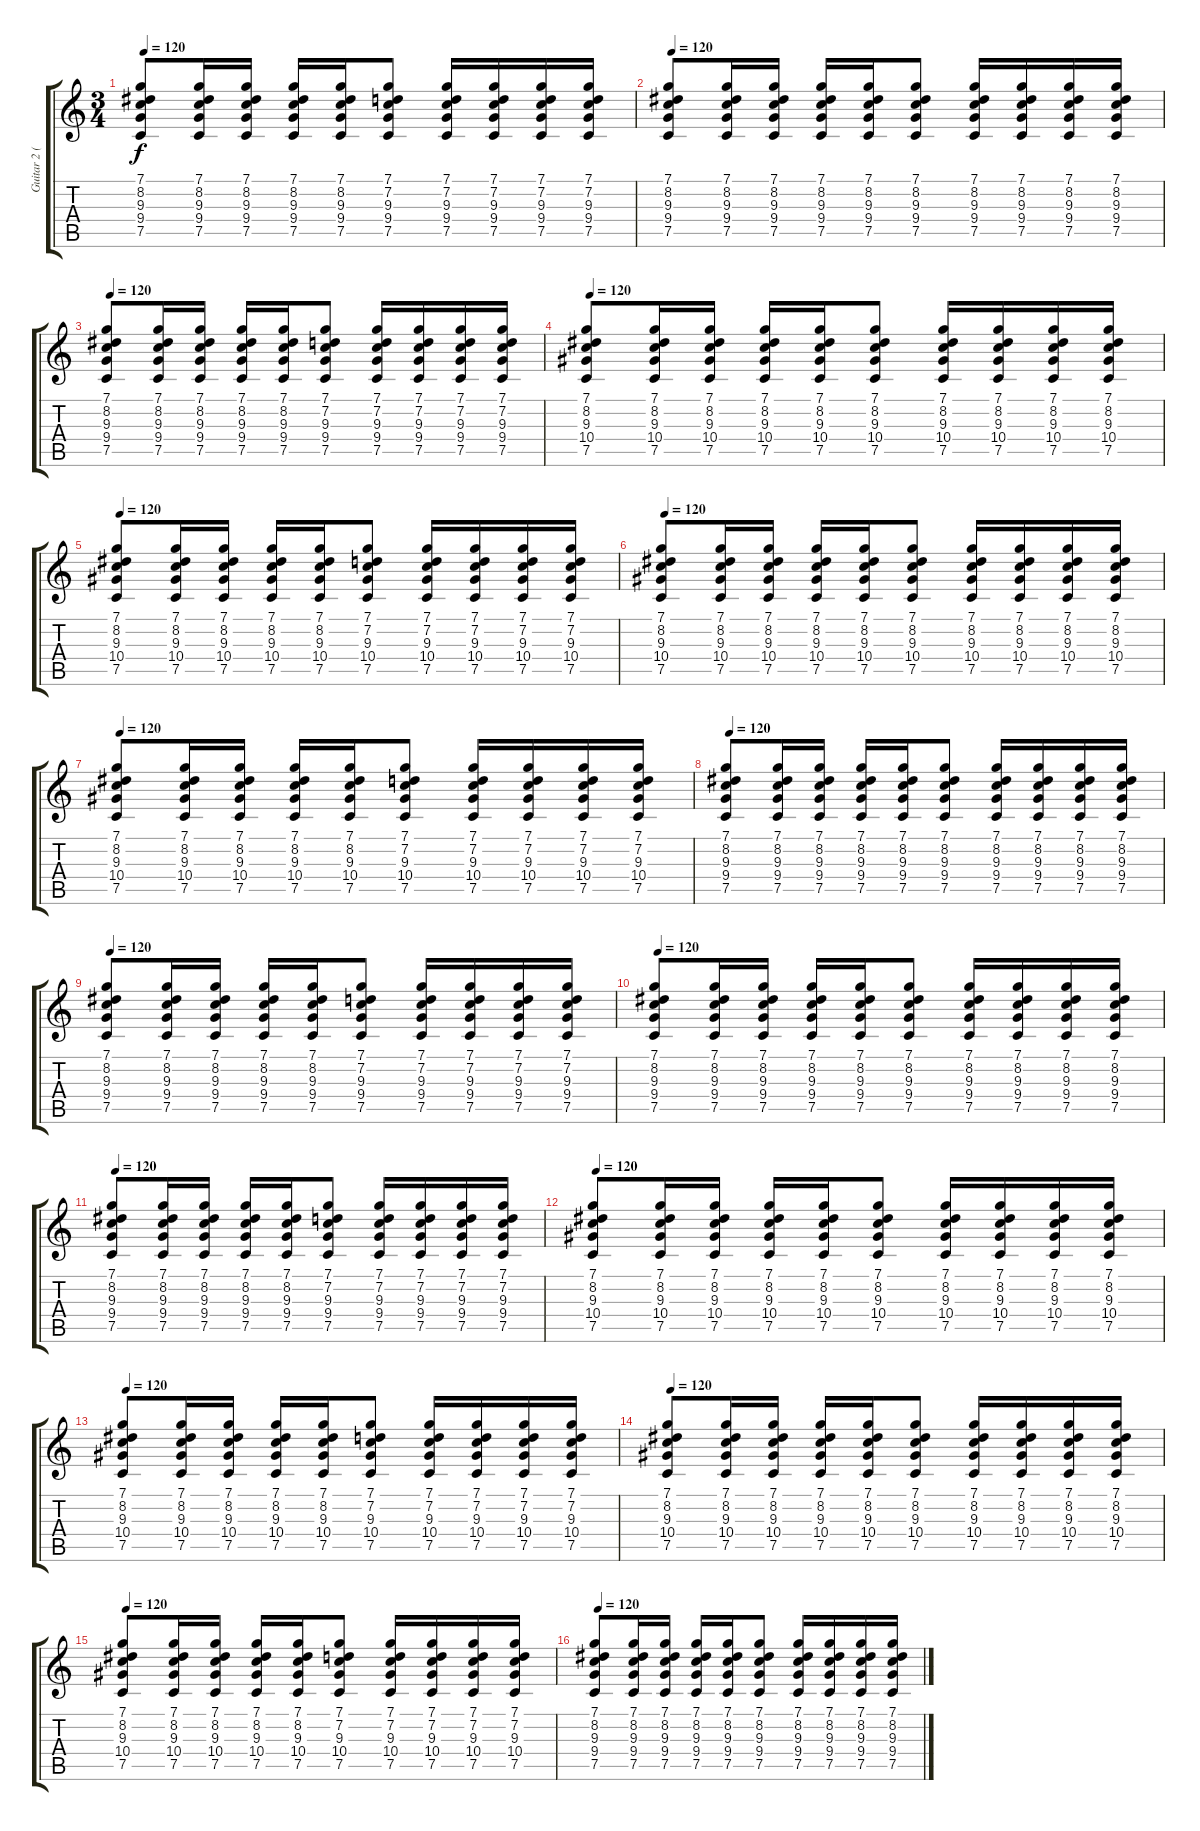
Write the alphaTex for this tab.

\track ("Guitar 2 (Clean)" "Guitar 2 (") {instrument acousticguitarnylon}
\staff {score tabs}
\tuning (C4 G3 Eb3 Bb2 F2 C2) {hide}
\ts (3 4)
\tempo 120
\clef g2
\ks c
(7.1 8.2 9.3 9.4 7.5).8{dy f} (7.1 8.2 9.3 9.4 7.5).16 (7.1 8.2 9.3 9.4 7.5).16 (7.1 8.2 9.3 9.4 7.5).16 (7.1 8.2 9.3 9.4 7.5).16 (7.1 7.2 9.3 9.4 7.5).8 (7.1 7.2 9.3 9.4 7.5).16 (7.1 7.2 9.3 9.4 7.5).16 (7.1 7.2 9.3 9.4 7.5).16 (7.1 7.2 9.3 9.4 7.5).16 |
\tempo 120
(7.1 8.2 9.3 9.4 7.5).8 (7.1 8.2 9.3 9.4 7.5).16 (7.1 8.2 9.3 9.4 7.5).16 (7.1 8.2 9.3 9.4 7.5).16 (7.1 8.2 9.3 9.4 7.5).16 (7.1 8.2 9.3 9.4 7.5).8 (7.1 8.2 9.3 9.4 7.5).16 (7.1 8.2 9.3 9.4 7.5).16 (7.1 8.2 9.3 9.4 7.5).16 (7.1 8.2 9.3 9.4 7.5).16 |
\tempo 120
(7.1 8.2 9.3 9.4 7.5).8 (7.1 8.2 9.3 9.4 7.5).16 (7.1 8.2 9.3 9.4 7.5).16 (7.1 8.2 9.3 9.4 7.5).16 (7.1 8.2 9.3 9.4 7.5).16 (7.1 7.2 9.3 9.4 7.5).8 (7.1 7.2 9.3 9.4 7.5).16 (7.1 7.2 9.3 9.4 7.5).16 (7.1 7.2 9.3 9.4 7.5).16 (7.1 7.2 9.3 9.4 7.5).16 |
\tempo 120
(7.1 8.2 9.3 10.4 7.5).8 (7.1 8.2 9.3 10.4 7.5).16 (7.1 8.2 9.3 10.4 7.5).16 (7.1 8.2 9.3 10.4 7.5).16 (7.1 8.2 9.3 10.4 7.5).16 (7.1 8.2 9.3 10.4 7.5).8 (7.1 8.2 9.3 10.4 7.5).16 (7.1 8.2 9.3 10.4 7.5).16 (7.1 8.2 9.3 10.4 7.5).16 (7.1 8.2 9.3 10.4 7.5).16 |
\tempo 120
(7.1 8.2 9.3 10.4 7.5).8 (7.1 8.2 9.3 10.4 7.5).16 (7.1 8.2 9.3 10.4 7.5).16 (7.1 8.2 9.3 10.4 7.5).16 (7.1 8.2 9.3 10.4 7.5).16 (7.1 7.2 9.3 10.4 7.5).8 (7.1 7.2 9.3 10.4 7.5).16 (7.1 7.2 9.3 10.4 7.5).16 (7.1 7.2 9.3 10.4 7.5).16 (7.1 7.2 9.3 10.4 7.5).16 |
\tempo 120
(7.1 8.2 9.3 10.4 7.5).8 (7.1 8.2 9.3 10.4 7.5).16 (7.1 8.2 9.3 10.4 7.5).16 (7.1 8.2 9.3 10.4 7.5).16 (7.1 8.2 9.3 10.4 7.5).16 (7.1 8.2 9.3 10.4 7.5).8 (7.1 8.2 9.3 10.4 7.5).16 (7.1 8.2 9.3 10.4 7.5).16 (7.1 8.2 9.3 10.4 7.5).16 (7.1 8.2 9.3 10.4 7.5).16 |
\tempo 120
(7.1 8.2 9.3 10.4 7.5).8 (7.1 8.2 9.3 10.4 7.5).16 (7.1 8.2 9.3 10.4 7.5).16 (7.1 8.2 9.3 10.4 7.5).16 (7.1 8.2 9.3 10.4 7.5).16 (7.1 7.2 9.3 10.4 7.5).8 (7.1 7.2 9.3 10.4 7.5).16 (7.1 7.2 9.3 10.4 7.5).16 (7.1 7.2 9.3 10.4 7.5).16 (7.1 7.2 9.3 10.4 7.5).16 |
\tempo 120
(7.1 8.2 9.3 9.4 7.5).8 (7.1 8.2 9.3 9.4 7.5).16 (7.1 8.2 9.3 9.4 7.5).16 (7.1 8.2 9.3 9.4 7.5).16 (7.1 8.2 9.3 9.4 7.5).16 (7.1 8.2 9.3 9.4 7.5).8 (7.1 8.2 9.3 9.4 7.5).16 (7.1 8.2 9.3 9.4 7.5).16 (7.1 8.2 9.3 9.4 7.5).16 (7.1 8.2 9.3 9.4 7.5).16 |
\tempo 120
(7.1 8.2 9.3 9.4 7.5).8 (7.1 8.2 9.3 9.4 7.5).16 (7.1 8.2 9.3 9.4 7.5).16 (7.1 8.2 9.3 9.4 7.5).16 (7.1 8.2 9.3 9.4 7.5).16 (7.1 7.2 9.3 9.4 7.5).8 (7.1 7.2 9.3 9.4 7.5).16 (7.1 7.2 9.3 9.4 7.5).16 (7.1 7.2 9.3 9.4 7.5).16 (7.1 7.2 9.3 9.4 7.5).16 |
\tempo 120
(7.1 8.2 9.3 9.4 7.5).8 (7.1 8.2 9.3 9.4 7.5).16 (7.1 8.2 9.3 9.4 7.5).16 (7.1 8.2 9.3 9.4 7.5).16 (7.1 8.2 9.3 9.4 7.5).16 (7.1 8.2 9.3 9.4 7.5).8 (7.1 8.2 9.3 9.4 7.5).16 (7.1 8.2 9.3 9.4 7.5).16 (7.1 8.2 9.3 9.4 7.5).16 (7.1 8.2 9.3 9.4 7.5).16 |
\tempo 120
(7.1 8.2 9.3 9.4 7.5).8 (7.1 8.2 9.3 9.4 7.5).16 (7.1 8.2 9.3 9.4 7.5).16 (7.1 8.2 9.3 9.4 7.5).16 (7.1 8.2 9.3 9.4 7.5).16 (7.1 7.2 9.3 9.4 7.5).8 (7.1 7.2 9.3 9.4 7.5).16 (7.1 7.2 9.3 9.4 7.5).16 (7.1 7.2 9.3 9.4 7.5).16 (7.1 7.2 9.3 9.4 7.5).16 |
\tempo 120
(7.1 8.2 9.3 10.4 7.5).8 (7.1 8.2 9.3 10.4 7.5).16 (7.1 8.2 9.3 10.4 7.5).16 (7.1 8.2 9.3 10.4 7.5).16 (7.1 8.2 9.3 10.4 7.5).16 (7.1 8.2 9.3 10.4 7.5).8 (7.1 8.2 9.3 10.4 7.5).16 (7.1 8.2 9.3 10.4 7.5).16 (7.1 8.2 9.3 10.4 7.5).16 (7.1 8.2 9.3 10.4 7.5).16 |
\tempo 120
(7.1 8.2 9.3 10.4 7.5).8 (7.1 8.2 9.3 10.4 7.5).16 (7.1 8.2 9.3 10.4 7.5).16 (7.1 8.2 9.3 10.4 7.5).16 (7.1 8.2 9.3 10.4 7.5).16 (7.1 7.2 9.3 10.4 7.5).8 (7.1 7.2 9.3 10.4 7.5).16 (7.1 7.2 9.3 10.4 7.5).16 (7.1 7.2 9.3 10.4 7.5).16 (7.1 7.2 9.3 10.4 7.5).16 |
\tempo 120
(7.1 8.2 9.3 10.4 7.5).8 (7.1 8.2 9.3 10.4 7.5).16 (7.1 8.2 9.3 10.4 7.5).16 (7.1 8.2 9.3 10.4 7.5).16 (7.1 8.2 9.3 10.4 7.5).16 (7.1 8.2 9.3 10.4 7.5).8 (7.1 8.2 9.3 10.4 7.5).16 (7.1 8.2 9.3 10.4 7.5).16 (7.1 8.2 9.3 10.4 7.5).16 (7.1 8.2 9.3 10.4 7.5).16 |
\tempo 120
(7.1 8.2 9.3 10.4 7.5).8 (7.1 8.2 9.3 10.4 7.5).16 (7.1 8.2 9.3 10.4 7.5).16 (7.1 8.2 9.3 10.4 7.5).16 (7.1 8.2 9.3 10.4 7.5).16 (7.1 7.2 9.3 10.4 7.5).8 (7.1 7.2 9.3 10.4 7.5).16 (7.1 7.2 9.3 10.4 7.5).16 (7.1 7.2 9.3 10.4 7.5).16 (7.1 7.2 9.3 10.4 7.5).16 |
\tempo 120
(7.1 8.2 9.3 9.4 7.5).8 (7.1 8.2 9.3 9.4 7.5).16 (7.1 8.2 9.3 9.4 7.5).16 (7.1 8.2 9.3 9.4 7.5).16 (7.1 8.2 9.3 9.4 7.5).16 (7.1 8.2 9.3 9.4 7.5).8 (7.1 8.2 9.3 9.4 7.5).16 (7.1 8.2 9.3 9.4 7.5).16 (7.1 8.2 9.3 9.4 7.5).16 (7.1 8.2 9.3 9.4 7.5).16
